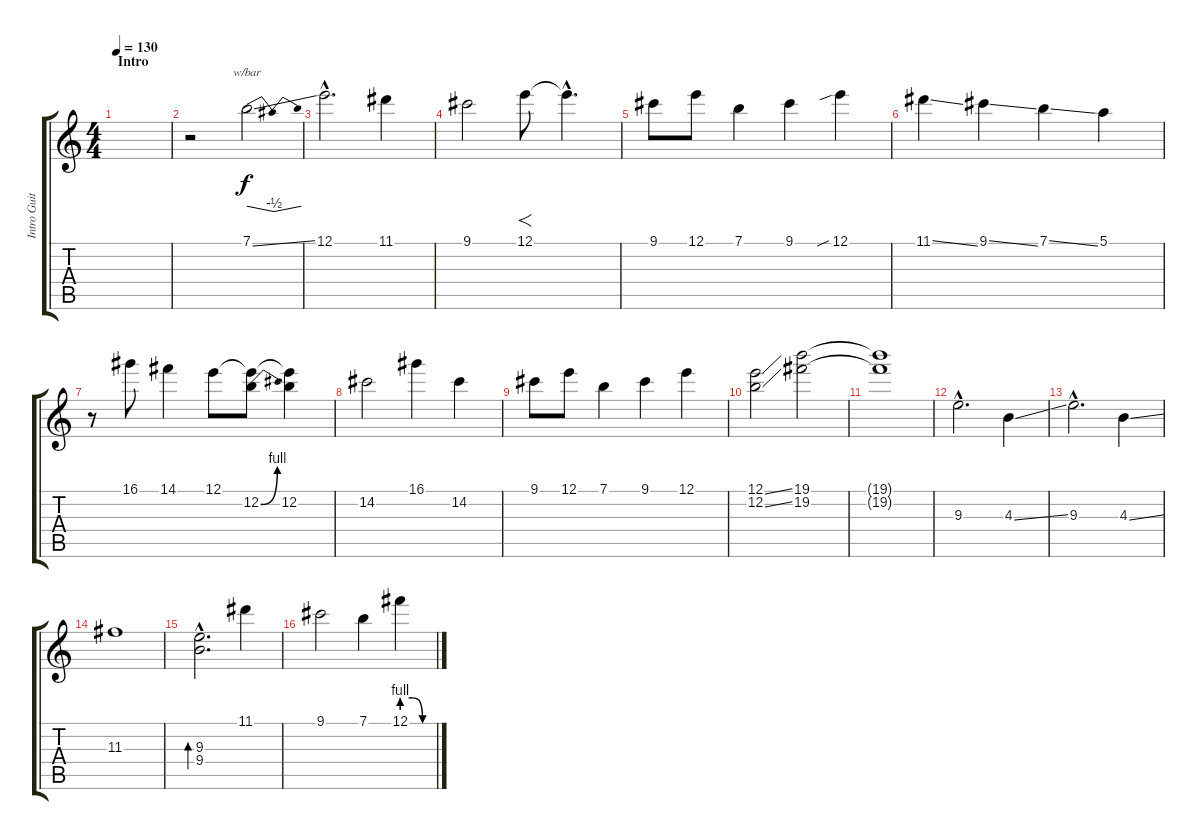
\track ("Intro Guitar" "Intro Guit") {instrument overdrivenguitar}
\staff {score tabs}
\tuning (E4 B3 G3 D3 A2 E2) {hide}
\ts (4 4)
\section ("" "Intro")
\tempo 130
\clef g2
\ks c
|
r.2 7.1{ss}.2{tbe (dip default 0 0 30 -2 60 0)} |
12.1{hac}.2{d} 11.1.4 |
9.1.2 12.1.8{f} 12.1{hac t}.4{d} |
9.1.8 12.1.8 7.1.4 9.1.4 12.1{sib}.4 |
11.1{ss}.4 9.1{ss}.4 7.1{ss}.4 5.1.4 |
r.8 16.1.8 14.1.4 12.1.8 (12.1{t} 12.2{be (bend 0 0 60 4)}).8 (12.1{t} 12.2).4 |
14.2.2 16.1.4 14.2.4 |
9.1.8 12.1.8 7.1.4 9.1.4 12.1.4 |
(12.1{ss} 12.2{ss}).2 (19.1 19.2).2 |
(19.1{t} 19.2{t}).1 |
9.3{hac}.2{d} 4.3{ss}.4 |
9.3{hac}.2{d} 4.3{ss}.4 |
11.3.1 |
(9.3{hac} 9.4{hac}).2{d bd 240} 11.1.4 |
9.1.2 7.1.4 12.1{be (custom 0 4 20 4 40 0 60 0)}.4
